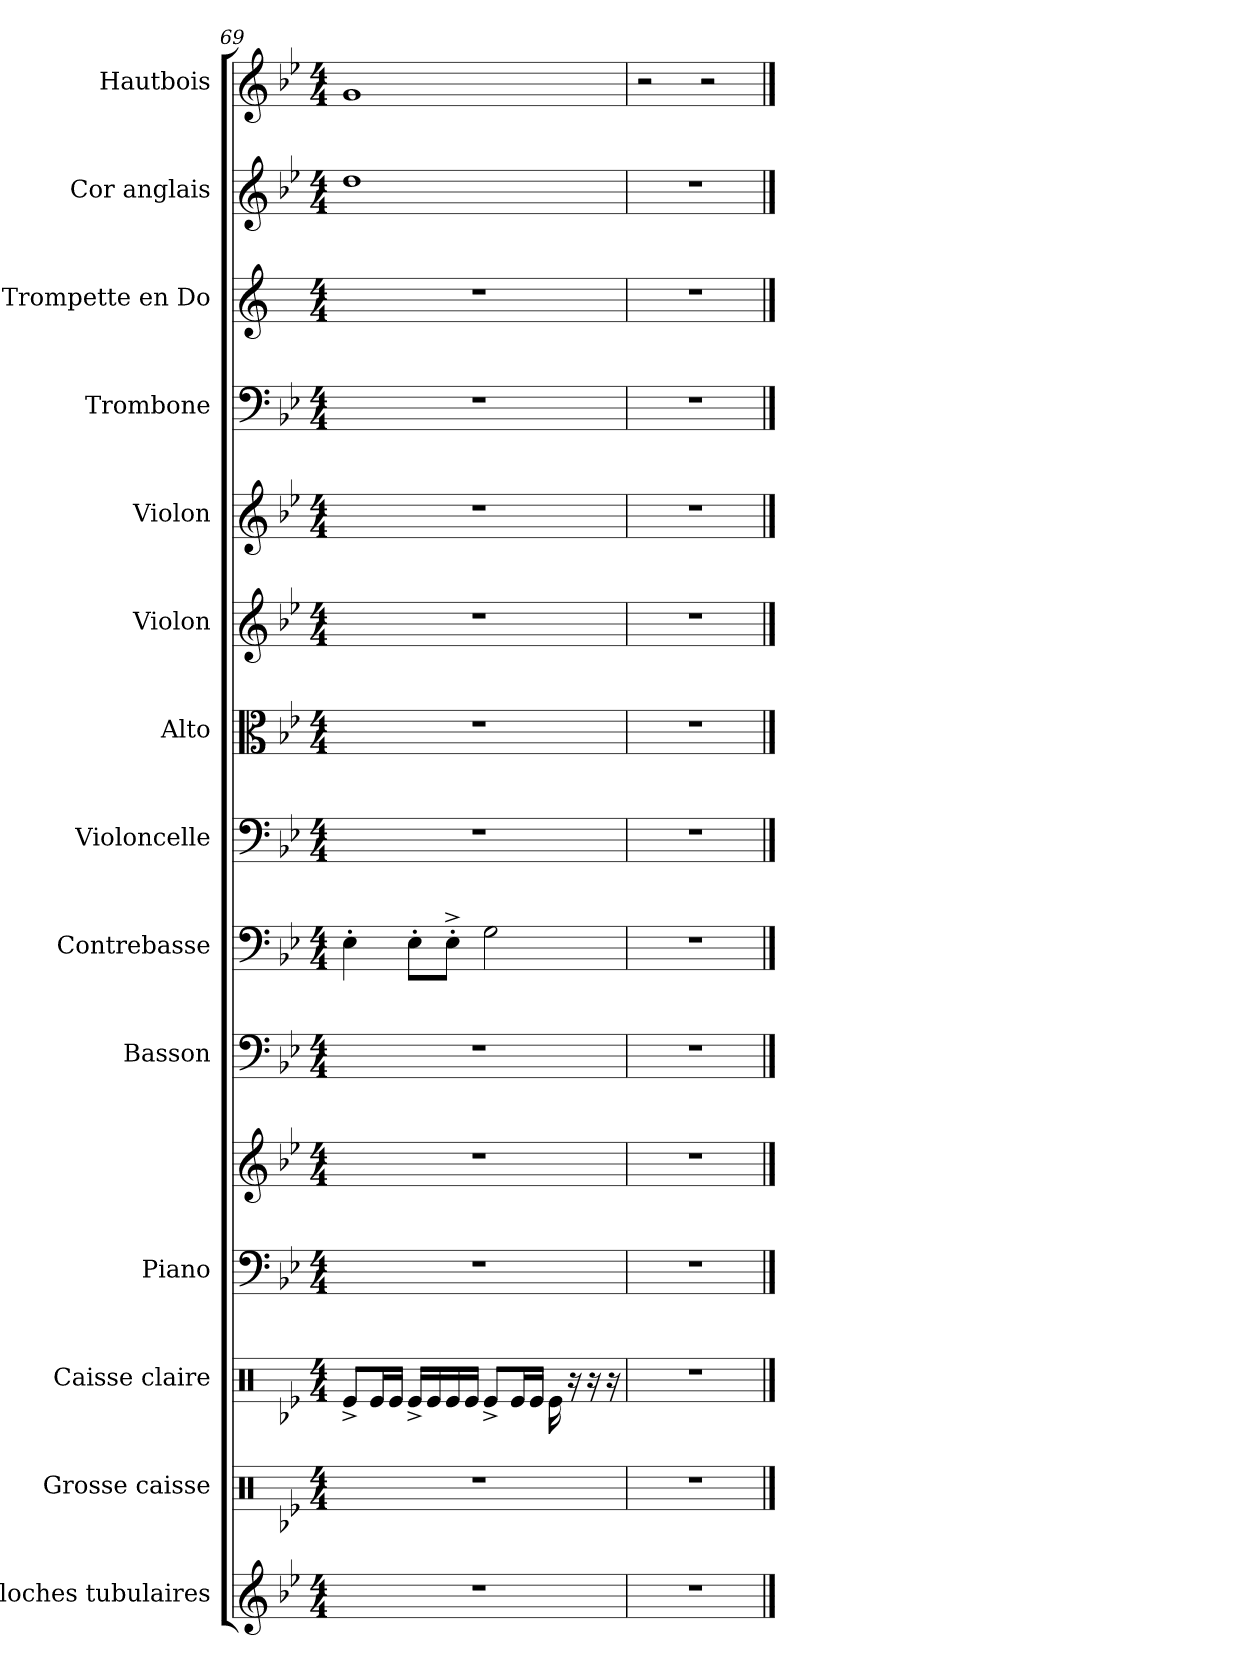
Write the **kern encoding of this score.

**kern	**kern	**kern	**kern	**kern	**kern	**kern	**kern	**kern	**kern	**kern	**kern	**kern	**kern	**kern
*part14	*part13	*part12	*part11	*part11	*part10	*part9	*part8	*part7	*part6	*part5	*part4	*part3	*part2	*part1
*staff15	*staff14	*staff13	*staff12	*staff11	*staff10	*staff9	*staff8	*staff7	*staff6	*staff5	*staff4	*staff3	*staff2	*staff1
*I"Cloches tubulaires	*I"Grosse caisse	*I"Caisse claire	*I"Piano	*	*I"Basson	*I"Contrebasse	*I"Violoncelle	*I"Alto	*I"Violon	*I"Violon	*I"Trombone	*I"Trompette en Do	*I"Cor anglais	*I"Hautbois
*I'Cl. tub.	*I'Gr. C.	*I'C.Cl.	*I'Pia.	*	*I'Bsn.	*I'Cb.	*I'Vlc	*I'Alt.	*I'Vln.	*I'Vln.	*I'Tbn.	*I'Tromp. Do	*I'C. A.	*I'Htbs.
!!LO:PB:g=z
*clefG2	*clefX	*clefX	*clefF4	*clefG2	*clefF4	*clefF4	*clefF4	*clefC3	*clefG2	*clefG2	*clefF4	*clefG2	*clefG2	*clefG2
*	*	*	*	*	*	*ITrd7c12	*	*	*	*	*	*ITrd1c2	*ITrd4c7	*
*k[b-e-]	*k[b-e-]	*k[b-e-]	*k[b-e-]	*k[b-e-]	*k[b-e-]	*k[b-e-]	*k[b-e-]	*k[b-e-]	*k[b-e-]	*k[b-e-]	*k[b-e-]	*k[b-e-]	*k[b-e-a-]	*k[b-e-]
*M4/4	*M4/4	*M4/4	*M4/4	*M4/4	*M4/4	*M4/4	*M4/4	*M4/4	*M4/4	*M4/4	*M4/4	*M4/4	*M4/4	*M4/4
=69	=69	=69	=69	=69	=69	=69	=69	=69	=69	=69	=69	=69	=69	=69
1r	1r	8Re^/L	1r	1r	1r	4EE-'\	1r	1r	1r	1r	1r	1r	1g	1g
.	.	16Re/L	.	.	.	.	.	.	.	.	.	.	.	.
.	.	16Re/JJ	.	.	.	.	.	.	.	.	.	.	.	.
.	.	16Re^/LL	.	.	.	8EE-'\L	.	.	.	.	.	.	.	.
.	.	16Re/	.	.	.	.	.	.	.	.	.	.	.	.
.	.	16Re/	.	.	.	8EE-'^\J	.	.	.	.	.	.	.	.
.	.	16Re/JJ	.	.	.	.	.	.	.	.	.	.	.	.
.	.	8Re^/L	.	.	.	2GG\	.	.	.	.	.	.	.	.
.	.	16Re/L	.	.	.	.	.	.	.	.	.	.	.	.
.	.	16Re/JJ	.	.	.	.	.	.	.	.	.	.	.	.
.	.	16Re\	.	.	.	.	.	.	.	.	.	.	.	.
.	.	16r	.	.	.	.	.	.	.	.	.	.	.	.
.	.	16r	.	.	.	.	.	.	.	.	.	.	.	.
.	.	16r	.	.	.	.	.	.	.	.	.	.	.	.
=70	=70	=70	=70	=70	=70	=70	=70	=70	=70	=70	=70	=70	=70	=70
1r	1r	1r	1r	1r	1r	1r	1r	1r	1r	1r	1r	1r	1r	2r
.	.	.	.	.	.	.	.	.	.	.	.	.	.	2r
==	==	==	==	==	==	==	==	==	==	==	==	==	==	==
*-	*-	*-	*-	*-	*-	*-	*-	*-	*-	*-	*-	*-	*-	*-
